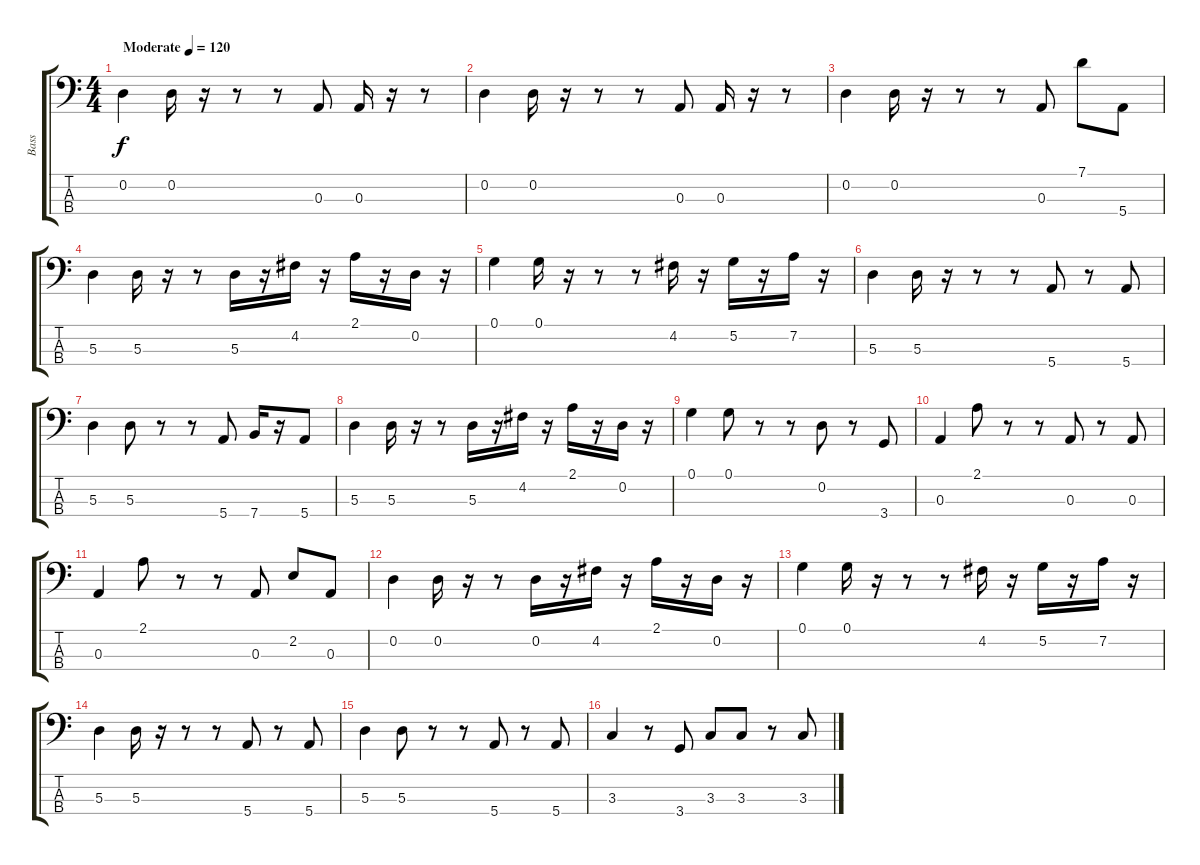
\track ("Bass" "Bass") {instrument fretlessbass}
\staff {score tabs}
\tuning (G2 D2 A1 E1) {hide}
\ts (4 4)
\tempo (120 "Moderate")
\clef f4
\ks c
0.2.4{dy f instrument fretlessbass} 0.2.16 r.16 r.8 r.8 0.3.8 0.3.16 r.16 r.8 |
0.2.4 0.2.16 r.16 r.8 r.8 0.3.8 0.3.16 r.16 r.8 |
0.2.4 0.2.16 r.16 r.8 r.8 0.3.8 7.1.8 5.4.8 |
5.3.4 5.3.16 r.16 r.8 5.3.16 r.16 4.2.16 r.16 2.1.16 r.16 0.2.16 r.16 |
0.1.4 0.1.16 r.16 r.8 r.8 4.2.16 r.16 5.2.16 r.16 7.2.16 r.16 |
5.3.4 5.3.16 r.16 r.8 r.8 5.4.8 r.8 5.4.8 |
5.3.4 5.3.8 r.8 r.8 5.4.8 7.4.16 r.16 5.4.8 |
5.3.4 5.3.16 r.16 r.8 5.3.16 r.16 4.2.16 r.16 2.1.16 r.16 0.2.16 r.16 |
0.1.4 0.1.8 r.8 r.8 0.2.8 r.8 3.4.8 |
0.3.4 2.1.8 r.8 r.8 0.3.8 r.8 0.3.8 |
0.3.4 2.1.8 r.8 r.8 0.3.8 2.2.8 0.3.8 |
0.2.4 0.2.16 r.16 r.8 0.2.16 r.16 4.2.16 r.16 2.1.16 r.16 0.2.16 r.16 |
0.1.4 0.1.16 r.16 r.8 r.8 4.2.16 r.16 5.2.16 r.16 7.2.16 r.16 |
5.3.4 5.3.16 r.16 r.8 r.8 5.4.8 r.8 5.4.8 |
5.3.4 5.3.8 r.8 r.8 5.4.8 r.8 5.4.8 |
3.3.4 r.8 3.4.8 3.3.8 3.3.8 r.8 3.3.8
